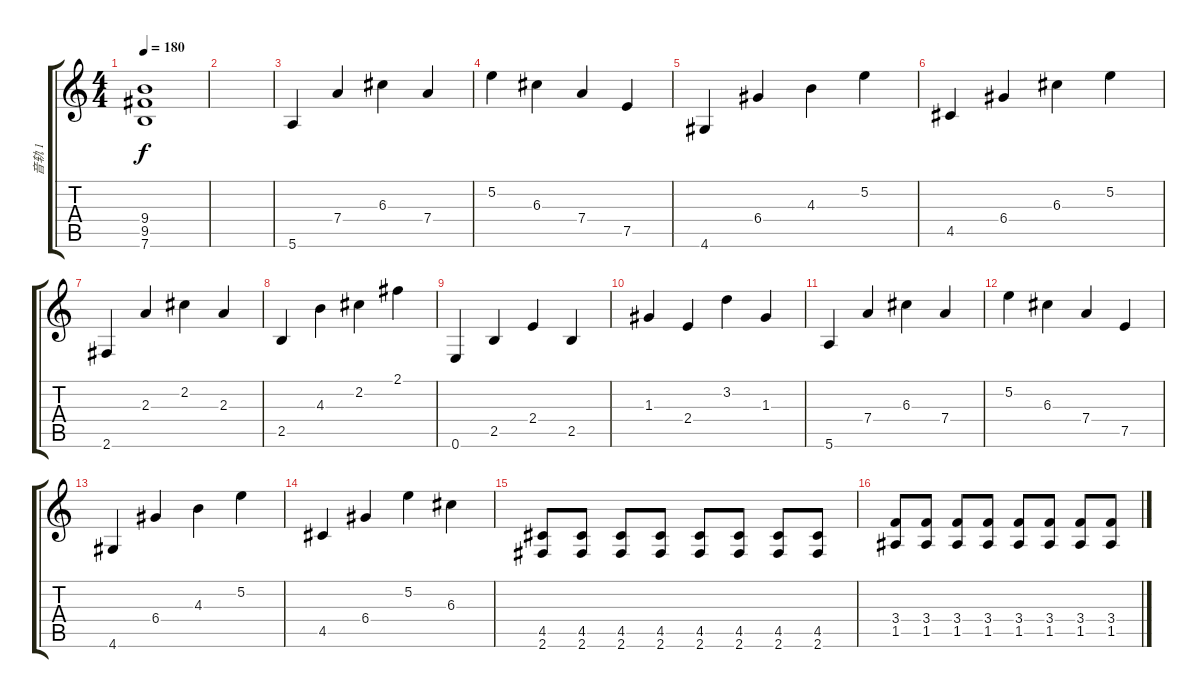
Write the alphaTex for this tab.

\track ("音轨 1" "音轨 1") {instrument distortionguitar}
\staff {score tabs}
\tuning (E4 B3 G3 D3 A2 E2) {hide}
\ts (4 4)
\tempo 180
\clef g2
\ks c
(9.4 9.5 7.6).1{dy f} |
|
5.6.4 7.4.4 6.3.4 7.4.4 |
5.2.4 6.3.4 7.4.4 7.5.4 |
4.6.4 6.4.4 4.3.4 5.2.4 |
4.5.4 6.4.4 6.3.4 5.2.4 |
2.6.4 2.3.4 2.2.4 2.3.4 |
2.5.4 4.3.4 2.2.4 2.1.4 |
0.6.4 2.5.4 2.4.4 2.5.4 |
1.3.4 2.4.4 3.2.4 1.3.4 |
5.6.4 7.4.4 6.3.4 7.4.4 |
5.2.4 6.3.4 7.4.4 7.5.4 |
4.6.4 6.4.4 4.3.4 5.2.4 |
4.5.4 6.4.4 5.2.4 6.3.4 |
(4.5 2.6).8 (4.5 2.6).8 (4.5 2.6).8 (4.5 2.6).8 (4.5 2.6).8 (4.5 2.6).8 (4.5 2.6).8 (4.5 2.6).8 |
(3.4 1.5).8 (3.4 1.5).8 (3.4 1.5).8 (3.4 1.5).8 (3.4 1.5).8 (3.4 1.5).8 (3.4 1.5).8 (3.4 1.5).8
